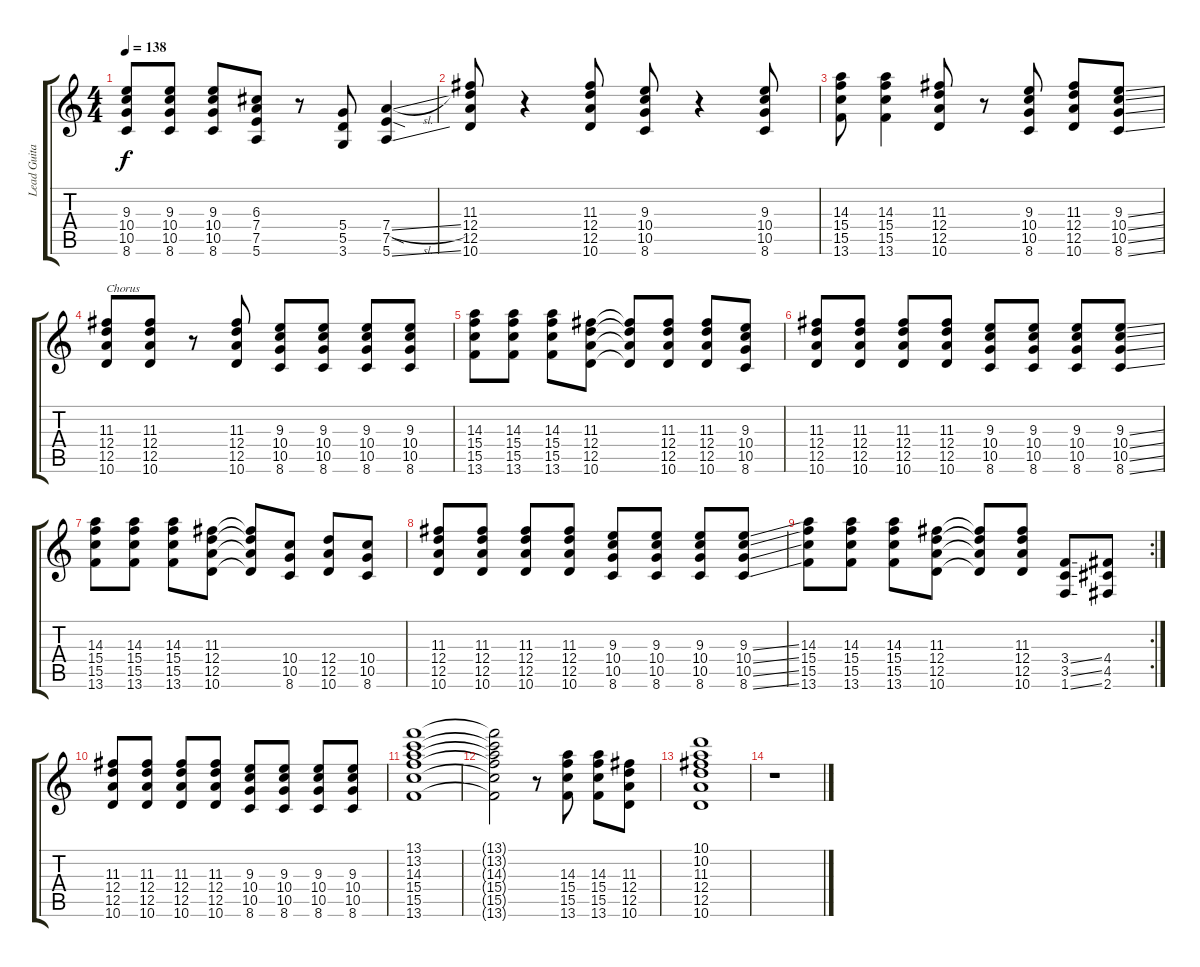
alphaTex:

\track ("Lead Guitar" "Lead Guita") {instrument overdrivenguitar}
\staff {score tabs}
\tuning (E4 B3 G3 D3 A2 E2) {hide}
\ts (4 4)
\tempo 138
\clef g2
\ks c
(9.3 10.4 10.5 8.6).8{dy f} (9.3 10.4 10.5 8.6).8 (9.3 10.4 10.5 8.6).8 (6.3 7.4 7.5 5.6).8 r.8 (5.4 5.5 3.6).8 (7.4{sl} 7.5{sod} 5.6{ss}).4 |
(11.3 12.4 12.5 10.6).8 r.4 (11.3 12.4 12.5 10.6).8 (9.3 10.4 10.5 8.6).8 r.4 (9.3 10.4 10.5 8.6).8 |
(14.3 15.4 15.5 13.6).8 (14.3 15.4 15.5 13.6).4 (11.3 12.4 12.5 10.6).8 r.8 (9.3 10.4 10.5 8.6).8 (11.3 12.4 12.5 10.6).8 (9.3{ss} 10.4{ss} 10.5{ss} 8.6{ss}).8 |
(11.3 12.4 12.5 10.6).8{txt "Chorus"} (11.3 12.4 12.5 10.6).8 r.8 (11.3 12.4 12.5 10.6).8 (9.3 10.4 10.5 8.6).8 (9.3 10.4 10.5 8.6).8 (9.3 10.4 10.5 8.6).8 (9.3 10.4 10.5 8.6).8 |
(14.3 15.4 15.5 13.6).8 (14.3 15.4 15.5 13.6).8 (14.3 15.4 15.5 13.6).8 (11.3 12.4 12.5 10.6).8 (11.3{t} 12.4{t} 12.5{t} 10.6{t}).8 (11.3 12.4 12.5 10.6).8 (11.3 12.4 12.5 10.6).8 (9.3 10.4 10.5 8.6).8 |
(11.3 12.4 12.5 10.6).8 (11.3 12.4 12.5 10.6).8 (11.3 12.4 12.5 10.6).8 (11.3 12.4 12.5 10.6).8 (9.3 10.4 10.5 8.6).8 (9.3 10.4 10.5 8.6).8 (9.3 10.4 10.5 8.6).8 (9.3{ss} 10.4{ss} 10.5{ss} 8.6{ss}).8 |
(14.3 15.4 15.5 13.6).8 (14.3 15.4 15.5 13.6).8 (14.3 15.4 15.5 13.6).8 (11.3 12.4 12.5 10.6).8 (11.3{t} 12.4{t} 12.5{t} 10.6{t}).8 (10.4 10.5 8.6).8 (12.4 12.5 10.6).8 (10.4 10.5 8.6).8 |
(11.3 12.4 12.5 10.6).8 (11.3 12.4 12.5 10.6).8 (11.3 12.4 12.5 10.6).8 (11.3 12.4 12.5 10.6).8 (9.3 10.4 10.5 8.6).8 (9.3 10.4 10.5 8.6).8 (9.3 10.4 10.5 8.6).8 (9.3{ss} 10.4{ss} 10.5{ss} 8.6{ss}).8 |
\rc 2
(14.3 15.4 15.5 13.6).8 (14.3 15.4 15.5 13.6).8 (14.3 15.4 15.5 13.6).8 (11.3 12.4 12.5 10.6).8 (11.3{t} 12.4{t} 12.5{t} 10.6{t}).8 (11.3 12.4 12.5 10.6).8 (3.4{ss} 3.5{ss} 1.6{ss}).8 (4.4 4.5 2.6).8 |
(11.3 12.4 12.5 10.6).8 (11.3 12.4 12.5 10.6).8 (11.3 12.4 12.5 10.6).8 (11.3 12.4 12.5 10.6).8 (9.3 10.4 10.5 8.6).8 (9.3 10.4 10.5 8.6).8 (9.3 10.4 10.5 8.6).8 (9.3 10.4 10.5 8.6).8 |
(13.1 13.2 14.3 15.4 15.5 13.6).1 |
(13.1{t} 13.2{t} 14.3{t} 15.4{t} 15.5{t} 13.6{t}).2 r.8 (14.3 15.4 15.5 13.6).8 (14.3 15.4 15.5 13.6).8 (11.3 12.4 12.5 10.6).8 |
(10.1 10.2 11.3 12.4 12.5 10.6).1 |
r.1
